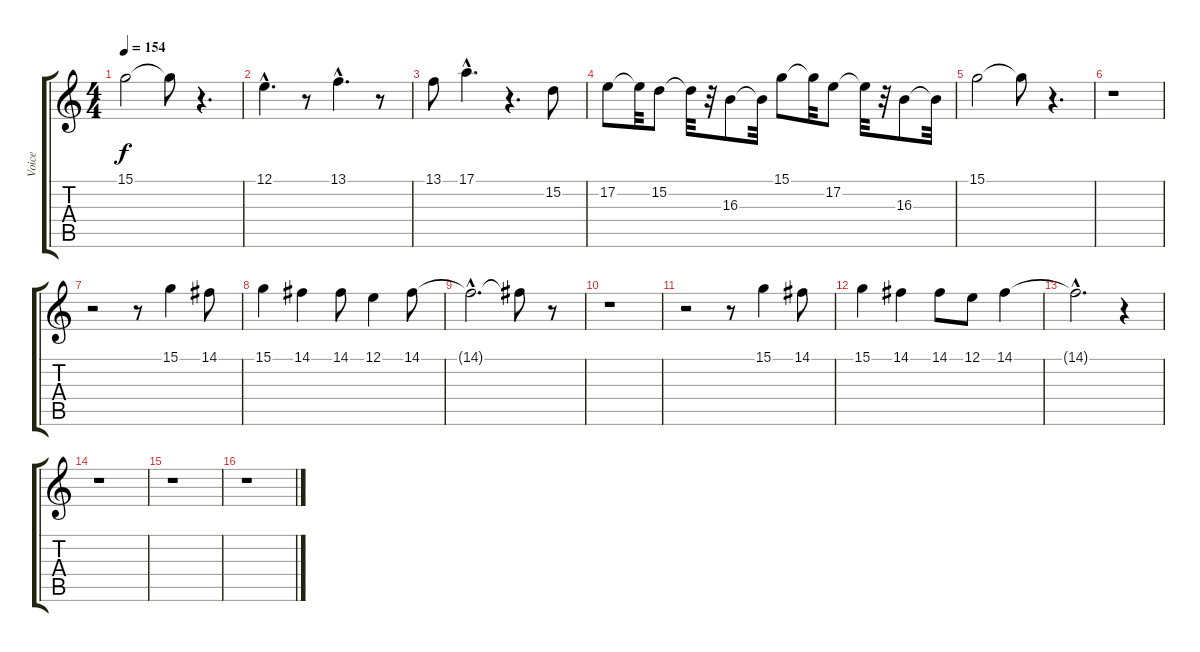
\track ("Voice" "Voice") {instrument churchorgan}
\staff {score tabs}
\tuning (E4 B3 G3 D3 A2 E2) {hide}
\ts (4 4)
\tempo 154
\clef g2
\ks c
15.1.2{dy f} 15.1{t}.8 r.4{d} |
12.1{hac}.4{d} r.8 13.1{hac}.4{d} r.8 |
13.1.8 17.1{hac}.4{d} r.4{d} 15.2.8 |
17.2.8 17.2{t}.32 15.2.8 15.2{t}.32 r.32 16.3.8 16.3{t}.32 15.1.8 15.1{t}.32 17.2.8 17.2{t}.32 r.32 16.3.8 16.3{t}.32 |
15.1.2 15.1{t}.8 r.4{d} |
r.1 |
r.2 r.8 15.1.4 14.1.8 |
15.1.4 14.1.4 14.1.8 12.1.4 14.1.8 |
14.1{hac t}.2{d} 14.1{t}.8 r.8 |
r.1 |
r.2 r.8 15.1.4 14.1.8 |
15.1.4 14.1.4 14.1.8 12.1.8 14.1.4 |
14.1{hac t}.2{d} r.4 |
r.1 |
r.1 |
r.1
